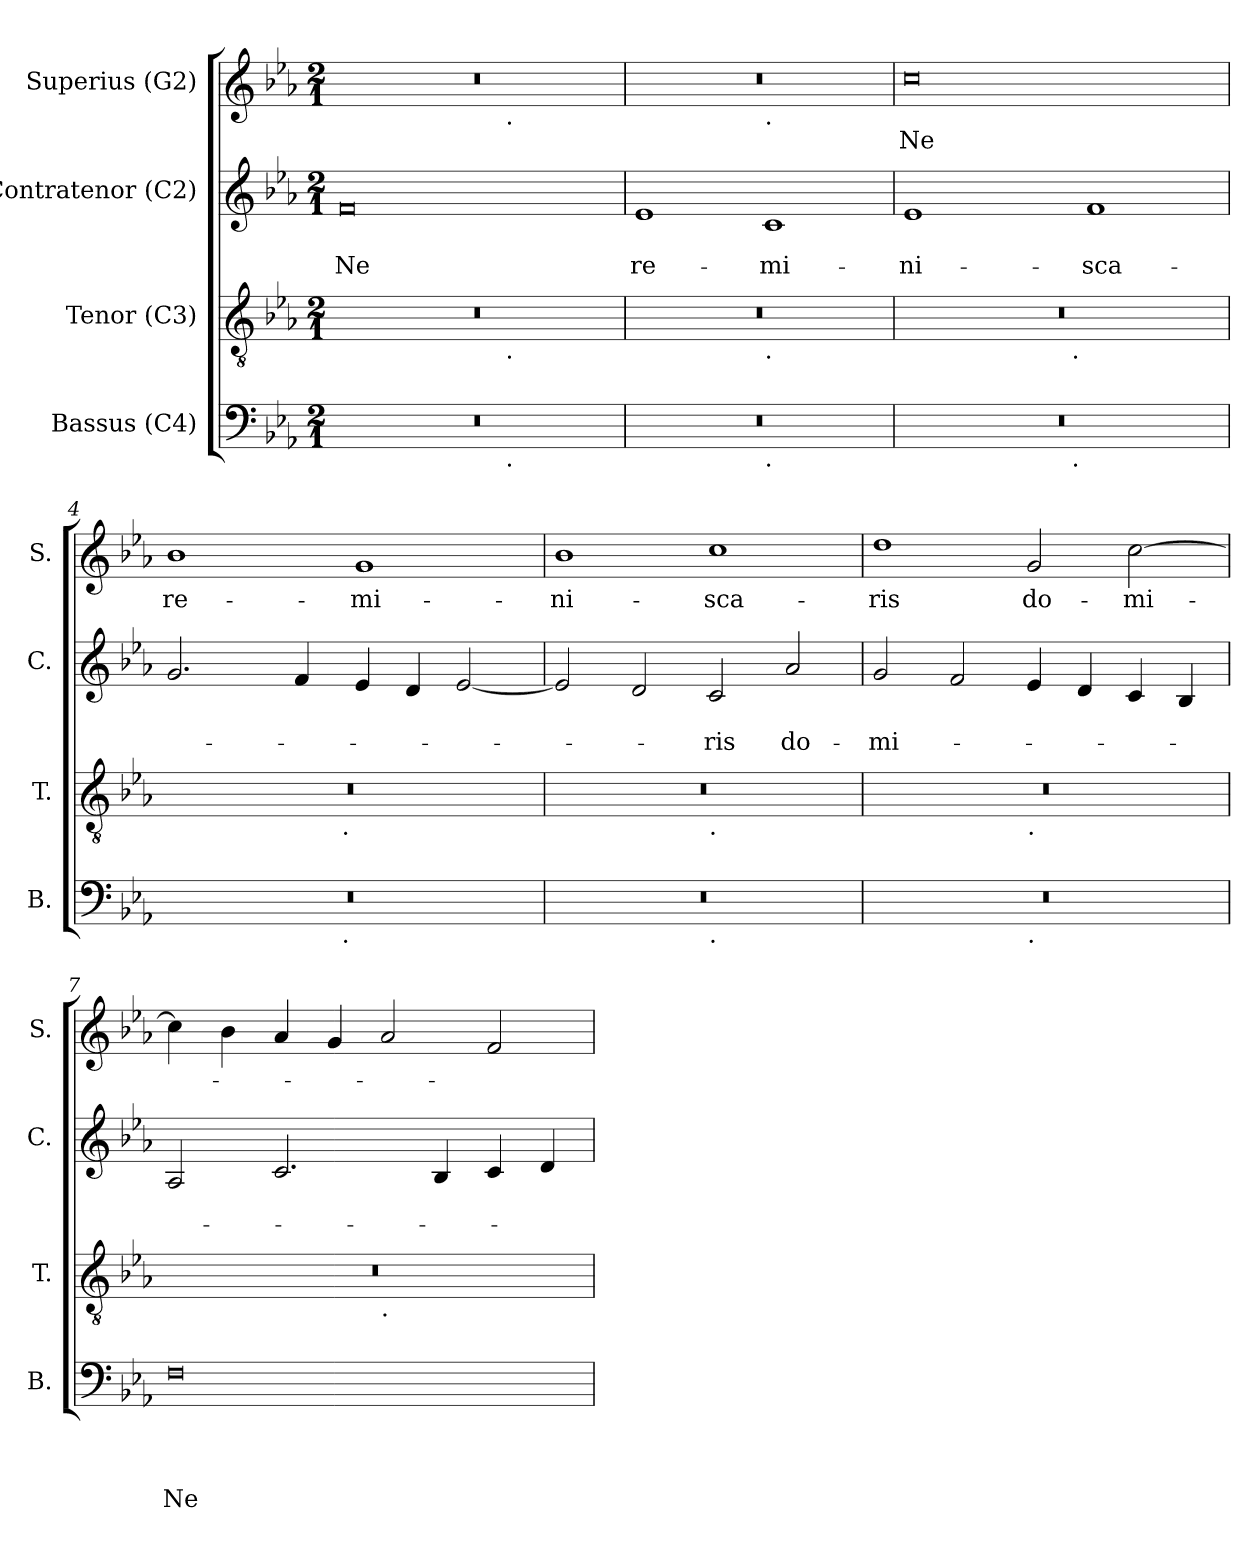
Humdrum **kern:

**kern	**text	**text	**text	**text	**kern	**kern	**text	**text	**kern	**text
*part4	*part4	*part4	*part4	*part4	*part3	*part2	*part2	*part2	*part1	*part1
*staff4	*staff4	*staff4	*staff4	*staff4	*staff3	*staff2	*staff2	*staff2	*staff1	*staff1
*I"Bassus (C4)	*	*	*	*	*I"Tenor (C3)	*I"Contratenor (C2)	*	*	*I"Superius (G2)	*
*I'B.	*	*	*	*	*I'T.	*I'C.	*	*	*I'S.	*
*clefF4	*	*	*	*	*clefGv2	*clefG2	*	*	*clefG2	*
*k[b-e-a-]	*	*	*	*	*k[b-e-a-]	*k[b-e-a-]	*	*	*k[b-e-a-]	*
*E-:	*	*	*	*	*E-:	*E-:	*	*	*E-:	*
*M2/1	*	*	*	*	*M2/1	*M2/1	*	*	*M2/1	*
=1	=1	=1	=1	=1	=1	=1	=1	=1	=1	=1
!	!	!	!	!	!	!	!	!LO:LY:b:rj	!	!
*^	*	*	*	*	*^	*	*	*	*^	*
0r	1ryy	.	.	.	.	0r	1ryy	0f	.	Ne	0r	1ryy	.
.	8ryy	.	.	.	.	.	8ryy	.	.	.	.	8ryy	.
!	!	!	!	!	!	!	!	!	!	!	!	!LO:TX:b:t=.	!
!	!	!	!	!	!	!	!LO:TX:b:t=.	!	!	!	!	!	!
!	!LO:TX:b:t=.	!	!	!	!	!	!	!	!	!	!	!	!
.	2..ryy	.	.	.	.	.	2..ryy	.	.	.	.	2..ryy	.
=2	=2	=2	=2	=2	=2	=2	=2	=2	=2	=2	=2	=2	=2
!	!	!	!	!	!	!	!	!	!	!LO:LY:b	!	!	!
0r	1ryy	.	.	.	.	0r	1ryy	1e-	.	re-	0r	1ryy	.
!	!	!	!	!	!	!	!	!	!	!	!	!LO:TX:b:t=.	!
!	!	!	!	!	!	!	!LO:TX:b:t=.	!	!	!	!	!	!
!	!LO:TX:b:t=.	!	!	!	!	!	!	!	!	!	!	!	!
!	!	!	!	!	!	!	!	!	!	!LO:LY:b	!	!	!
.	1ryy	.	.	.	.	.	1ryy	1c	.	-mi-	.	1ryy	.
=3	=3	=3	=3	=3	=3	=3	=3	=3	=3	=3	=3	=3	=3
!	!	!	!	!	!	!	!	!	!	!LO:LY:b	!	!	!LO:LY:b:rj
*	*	*	*	*	*	*	*	*	*	*	*v	*v	*
0r	2ryy	.	.	.	.	0r	2ryy	1e-	.	-ni-	0cc	Ne
.	4...ryy	.	.	.	.	.	4...ryy	.	.	.	.	.
!	!	!	!	!	!	!	!LO:TX:b:t=.	!	!	!	!	!
!	!LO:TX:b:t=.	!	!	!	!	!	!	!	!	!	!	!
.	1ryy	.	.	.	.	.	1ryy	.	.	.	.	.
!	!	!	!	!	!	!	!	!	!	!LO:LY:b	!	!
.	.	.	.	.	.	.	.	1f	.	-sca-	.	.
.	32ryy	.	.	.	.	.	32ryy	.	.	.	.	.
=4	=4	=4	=4	=4	=4	=4	=4	=4	=4	=4	=4	=4
!	!	!	!	!	!	!	!	!	!	!	!	!LO:LY:b
0r	2ryy	.	.	.	.	0r	2ryy	2.g/	.	.	1b-	re-
.	4...ryy	.	.	.	.	.	4...ryy	.	.	.	.	.
.	.	.	.	.	.	.	.	4f/	.	.	.	.
!	!	!	!	!	!	!	!LO:TX:b:t=.	!	!	!	!	!
!	!LO:TX:b:t=.	!	!	!	!	!	!	!	!	!	!	!
.	1ryy	.	.	.	.	.	1ryy	.	.	.	.	.
!	!	!	!	!	!	!	!	!	!	!	!	!LO:LY:b
.	.	.	.	.	.	.	.	4e-/	.	.	1g	-mi-
.	.	.	.	.	.	.	.	4d/	.	.	.	.
.	.	.	.	.	.	.	.	[<2e-/	.	.	.	.
.	32ryy	.	.	.	.	.	32ryy	.	.	.	.	.
!!LO:LB:g=z
=5	=5	=5	=5	=5	=5	=5	=5	=5	=5	=5	=5	=5
!	!	!	!	!	!	!	!	!	!	!	!	!LO:LY:b
0r	1ryy	.	.	.	.	0r	1ryy	2e-/]	.	.	1b-	-ni-
.	.	.	.	.	.	.	.	2d/	.	.	.	.
!	!	!	!	!	!	!	!LO:TX:b:t=.	!	!	!	!	!
!	!LO:TX:b:t=.	!	!	!	!	!	!	!	!	!	!	!
!	!	!	!	!	!	!	!	!	!	!LO:LY:b	!	!LO:LY:b
.	1ryy	.	.	.	.	.	1ryy	2c/	.	-ris	1cc	-sca-
!	!	!	!	!	!	!	!	!	!	!LO:LY:b	!	!
.	.	.	.	.	.	.	.	2a-/	.	do-	.	.
=6	=6	=6	=6	=6	=6	=6	=6	=6	=6	=6	=6	=6
!	!	!	!	!	!	!	!	!	!	!LO:LY:b	!	!LO:LY:b
0r	1ryy	.	.	.	.	0r	1ryy	2g/	.	-mi-	1dd	-ris
.	.	.	.	.	.	.	.	2f/	.	.	.	.
!	!	!	!	!	!	!	!LO:TX:b:t=.	!	!	!	!	!
!	!LO:TX:b:t=.	!	!	!	!	!	!	!	!	!	!	!
!	!	!	!	!	!	!	!	!	!	!	!	!LO:LY:b
.	1ryy	.	.	.	.	.	1ryy	4e-/	.	.	2g/	do-
.	.	.	.	.	.	.	.	4d/	.	.	.	.
!	!	!	!	!	!	!	!	!	!	!	!	!LO:LY:b
.	.	.	.	.	.	.	.	4c/	.	.	[>2cc\	-mi-
.	.	.	.	.	.	.	.	4B-/	.	.	.	.
=7	=7	=7	=7	=7	=7	=7	=7	=7	=7	=7	=7	=7
!	!	!	!	!	!LO:LY:b:rj	!	!	!	!	!	!	!
*v	*v	*	*	*	*	*	*	*	*	*	*	*
0F	.	.	.	Ne	0r	1ryy	2A-/	.	.	4cc\]	.
.	.	.	.	.	.	.	.	.	.	4b-\	.
.	.	.	.	.	.	.	2.c/	.	.	4a-/	.
.	.	.	.	.	.	.	.	.	.	4g/	.
!	!	!	!	!	!	!LO:TX:b:t=.	!	!	!	!	!
.	.	.	.	.	.	1ryy	.	.	.	2a-/	.
.	.	.	.	.	.	.	4B-/	.	.	.	.
.	.	.	.	.	.	.	4c/	.	.	2f/	.
.	.	.	.	.	.	.	4d/	.	.	.	.
*	*	*	*	*	*v	*v	*	*	*	*	*
=	=	=	=	=	=	=	=	=	=	=
*-	*-	*-	*-	*-	*-	*-	*-	*-	*-	*-
